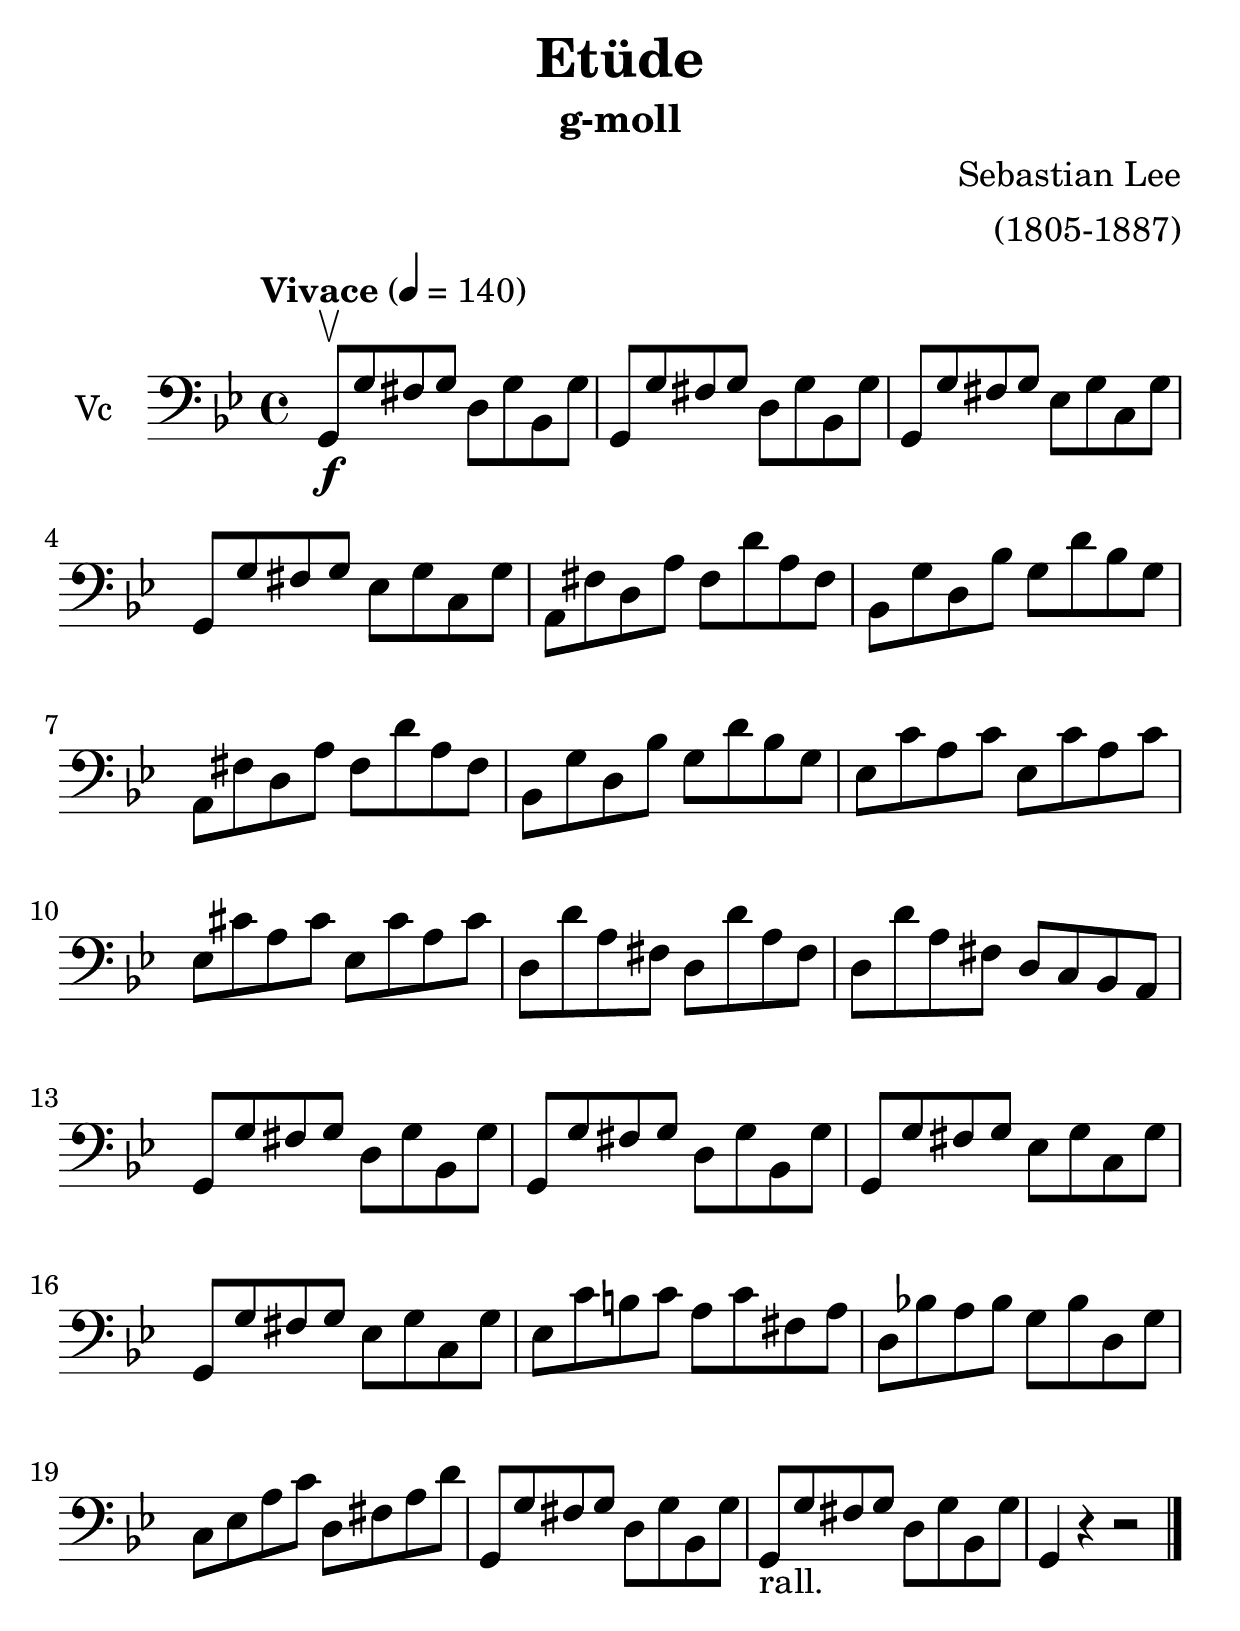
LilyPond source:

\version "2.12.2"
\include "deutsch.ly"

#(set-global-staff-size 30)

\header {
  title = "Etüde"
  subtitle = "g-moll"
  composer = "Sebastian Lee"
  arranger = "(1805-1887)"
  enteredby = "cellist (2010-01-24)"
}

voiceconsts = {
 \key g \minor
 \clef "bass"
 %\numericTimeSignature
 \compressFullBarRests
 \time 4/4
 \tempo "Vivace" 4=140
}

va = \relative c {
    \voiceconsts

    g8\f\upbow g' fis g d g b, g'
    g, g' fis g d g b, g'
    g, g' fis g es g c, g'
    g, g' fis g es g c, g'

    a, fis' d a' fis d' a fis
    b, g' d b' g d' b g
    a, fis' d a' fis d' a fis
    b, g' d b' g d' b g

    es c' a c es, c' a c
    es, cis' a cis es, cis' a cis
    d, d' a fis d d' a fis
    d d' a fis d c b a

    g g' fis g d g b, g'
    g, g' fis g d g b, g'
    g, g' fis g es g c, g'
    g, g' fis g es g c, g'
    es c' h c a c fis, a

    d, b'! a b g b d, g
    c, es a c d, fis a d
    g,, g' fis g d g b, g'
    g,_"rall." g' fis g d g b, g'
    g,4 r r2 \bar "|."
}


\book {
    \score {

    <<
      \new Staff <<
	\set Staff.instrumentName = "Vc "
	\va
      >>
    >>

    \layout {}

    \midi {
      \context {
	\Score
	tempoWholesPerMinute = #(ly:make-moment 140 4)
      }
    }
  }
}